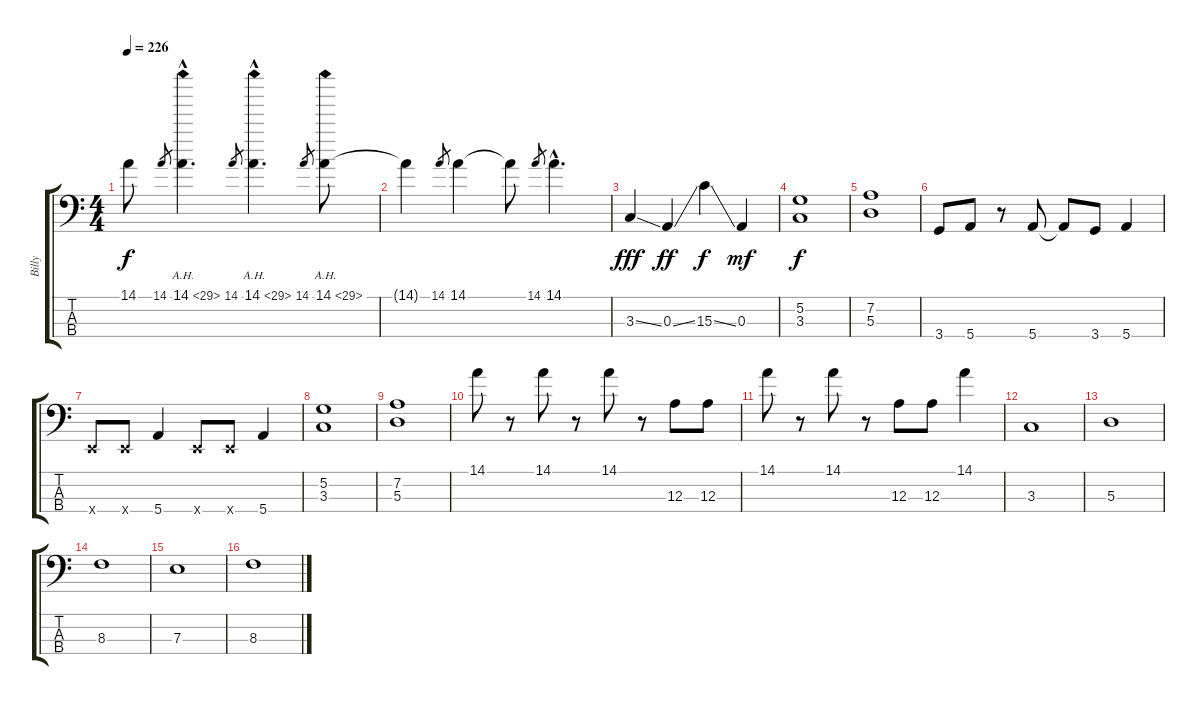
\track ("Billy" "Billy") {instrument electricbassfinger}
\staff {score tabs}
\tuning (G2 D2 A1 E1) {hide}
\ts (4 4)
\tempo 226
\clef f4
\ks c
14.1{t}.8{dy f} 14.1.8{gr} 14.1{ah 15 hac}.4{d} 14.1.8{gr} 14.1{ah 15 hac}.4{d} 14.1.8{gr} 14.1{ah 15}.8 |
14.1{t}.4 14.1.8{gr} 14.1.4 14.1{t}.8 14.1.8{gr} 14.1{hac}.4{d} |
3.3{ss}.4{dy fff} 0.3{ss}.4{dy ff} 15.3{ss}.4{dy f} 0.3.4{dy mf} |
(5.2 3.3).1{dy f} |
(7.2 5.3).1 |
3.4.8 5.4.8 r.8 5.4.8 5.4{t}.8 3.4.8 5.4.4 |
0.4{x}.8 0.4{x}.8 5.4.4 0.4{x}.8 0.4{x}.8 5.4.4 |
(5.2 3.3).1 |
(7.2 5.3).1 |
14.1.8 r.8 14.1.8 r.8 14.1.8 r.8 12.3.8 12.3.8 |
14.1.8 r.8 14.1.8 r.8 12.3.8 12.3.8 14.1.4 |
3.3.1 |
5.3.1 |
8.3.1 |
7.3.1 |
8.3.1
